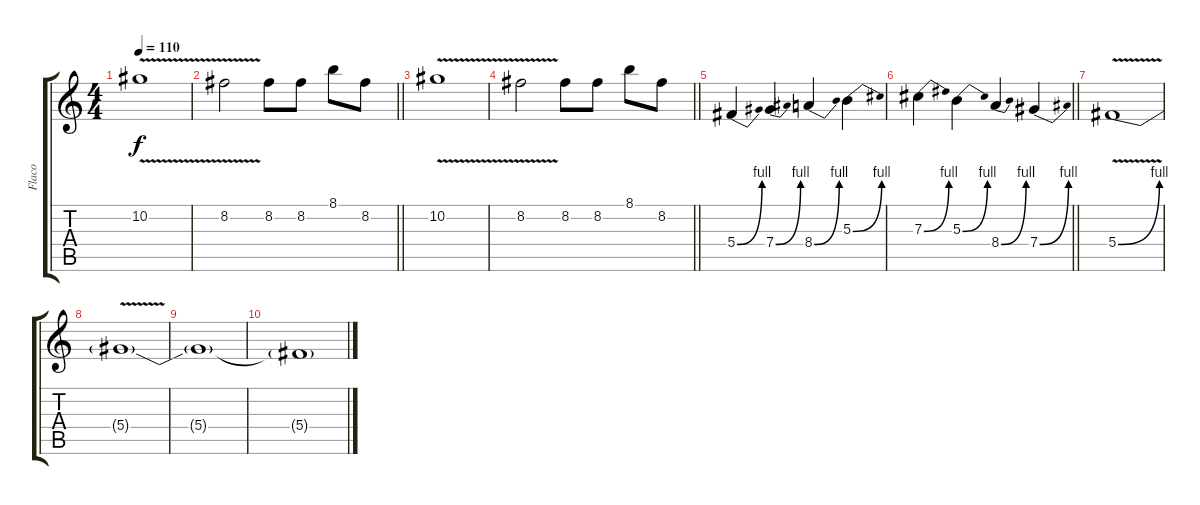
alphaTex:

\track ("Flaco" "Flaco") {instrument distortionguitar}
\staff {score tabs}
\tuning (Eb4 Bb3 Gb3 Db3 Ab2 Eb2) {hide}
\ts (4 4)
\tempo 110
\clef g2
\ks c
10.2{v}.1{dy f} |
\barLineRight lightlight
8.2{v}.2 8.2.8 8.2.8 8.1.8 8.2.8 |
10.2{v}.1 |
\barLineRight lightlight
8.2{v}.2 8.2.8 8.2.8 8.1.8 8.2.8 |
5.4{be (bend 0 0 60 4)}.4 7.4{be (bend 0 0 60 4)}.4 8.4{be (bend 0 0 60 4)}.4 5.3{be (bend 0 0 60 4)}.4 |
\barLineRight lightlight
7.3{be (bend 0 0 60 4)}.4 5.3{be (bend 0 0 60 4)}.4 8.4{be (bend 0 0 60 4)}.4 7.4{be (bend 0 0 60 4)}.4 |
5.4{be (bend 0 0 60 4) v}.1 |
5.4{t}.1 |
5.4{t}.1 |
5.4{t}.1
